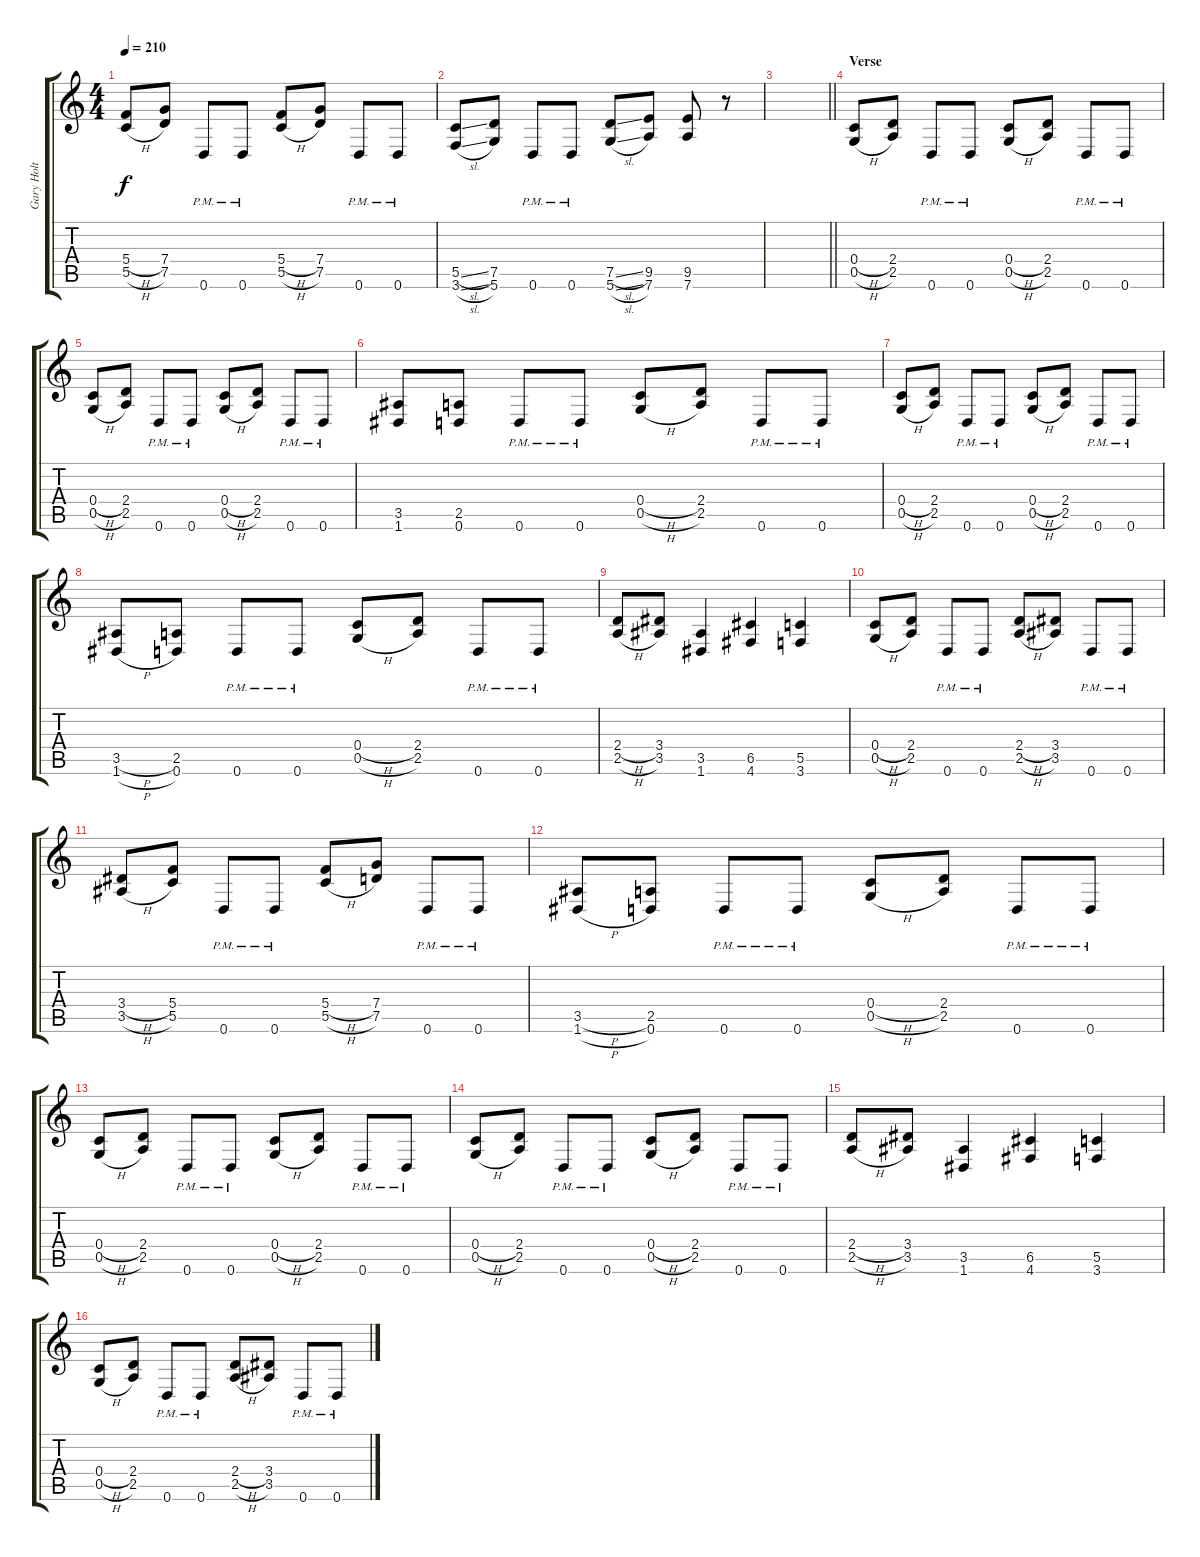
\track ("Gary Holt" "Gary Holt") {instrument distortionguitar}
\staff {score tabs}
\tuning (D4 A3 F3 C3 G2 D2) {hide}
\ts (4 4)
\tempo 210
\clef g2
\ks c
(5.4{h} 5.5{h}).8{dy f} (7.4 7.5).8 0.6{pm}.8 0.6{pm}.8 (5.4{h} 5.5{h}).8 (7.4 7.5).8 0.6{pm}.8 0.6{pm}.8 |
(5.5{sl} 3.6{sl}).8 (7.5 5.6).8 0.6{pm}.8 0.6{pm}.8 (7.5{sl} 5.6{sl}).8 (9.5 7.6).8 (9.5 7.6).8 r.8 |
\barLineRight lightlight
|
\section ("" "Verse")
(0.4{h} 0.5{h}).8 (2.4 2.5).8 0.6{pm}.8 0.6{pm}.8 (0.4{h} 0.5{h}).8 (2.4 2.5).8 0.6{pm}.8 0.6{pm}.8 |
(0.4{h} 0.5{h}).8 (2.4 2.5).8 0.6{pm}.8 0.6{pm}.8 (0.4{h} 0.5{h}).8 (2.4 2.5).8 0.6{pm}.8 0.6{pm}.8 |
(3.5 1.6).8 (2.5 0.6).8 0.6{pm}.8 0.6{pm}.8 (0.4{h} 0.5{h}).8 (2.4 2.5).8 0.6{pm}.8 0.6{pm}.8 |
(0.4{h} 0.5{h}).8 (2.4 2.5).8 0.6{pm}.8 0.6{pm}.8 (0.4{h} 0.5{h}).8 (2.4 2.5).8 0.6{pm}.8 0.6{pm}.8 |
(3.5{h} 1.6{h}).8 (2.5 0.6).8 0.6{pm}.8 0.6{pm}.8 (0.4{h} 0.5{h}).8 (2.4 2.5).8 0.6{pm}.8 0.6{pm}.8 |
(2.4{h} 2.5{h}).8 (3.4 3.5).8 (3.5 1.6).4 (6.5 4.6).4 (5.5 3.6).4 |
(0.4{h} 0.5{h}).8 (2.4 2.5).8 0.6{pm}.8 0.6{pm}.8 (2.4{h} 2.5{h}).8 (3.4 3.5).8 0.6{pm}.8 0.6{pm}.8 |
(3.4{h} 3.5{h}).8 (5.4 5.5).8 0.6{pm}.8 0.6{pm}.8 (5.4{h} 5.5{h}).8 (7.4 7.5).8 0.6{pm}.8 0.6{pm}.8 |
(3.5{h} 1.6{h}).8 (2.5 0.6).8 0.6{pm}.8 0.6{pm}.8 (0.4{h} 0.5{h}).8 (2.4 2.5).8 0.6{pm}.8 0.6{pm}.8 |
(0.4{h} 0.5{h}).8 (2.4 2.5).8 0.6{pm}.8 0.6{pm}.8 (0.4{h} 0.5{h}).8 (2.4 2.5).8 0.6{pm}.8 0.6{pm}.8 |
(0.4{h} 0.5{h}).8 (2.4 2.5).8 0.6{pm}.8 0.6{pm}.8 (0.4{h} 0.5{h}).8 (2.4 2.5).8 0.6{pm}.8 0.6{pm}.8 |
(2.4{h} 2.5{h}).8 (3.4 3.5).8 (3.5 1.6).4 (6.5 4.6).4 (5.5 3.6).4 |
(0.4{h} 0.5{h}).8 (2.4 2.5).8 0.6{pm}.8 0.6{pm}.8 (2.4{h} 2.5{h}).8 (3.4 3.5).8 0.6{pm}.8 0.6{pm}.8
